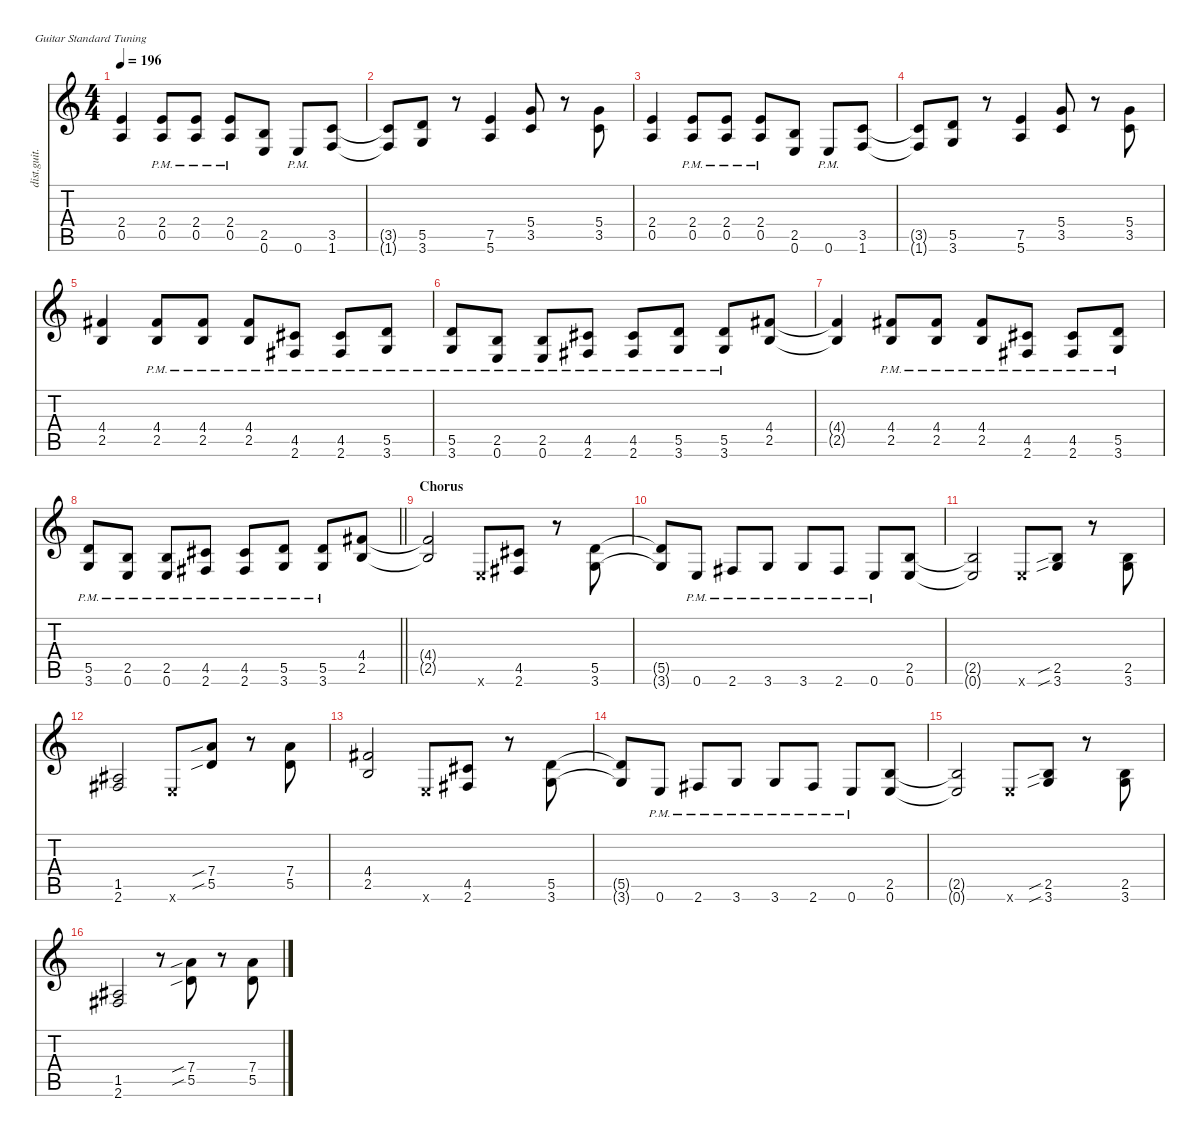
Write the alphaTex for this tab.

\defaultSystemsLayout 4
\hideDynamics
\bracketExtendMode nobrackets
\track ("Friedman" "dist.guit.") {instrument distortionguitar}
\staff {score tabs}
\tuning (E4 B3 G3 D3 A2 E2)
\ts (4 4)
\tempo 196
\clef g2
\ks c
(2.4{t} 0.5{t}).4{dy f beam Up} (2.4{pm} 0.5{pm}).8{beam Up} (2.4{pm} 0.5{pm}).8{beam Up} (2.4{pm} 0.5{pm}).8{beam Up} (2.5 0.6).8{beam Up} 0.6{pm}.8{beam Up} (3.5 1.6).8{beam Up} |
(3.5{t} 1.6{t}).8{beam Up} (5.5 3.6).8{beam Up} r.8{beam Down} (7.5 5.6).4{beam Up} (5.4 3.5).8{beam Up} r.8{beam Down} (5.4 3.5).8{beam Up} |
(2.4 0.5).4{beam Up} (2.4{pm} 0.5{pm}).8{beam Up} (2.4{pm} 0.5{pm}).8{beam Up} (2.4{pm} 0.5{pm}).8{beam Up} (2.5 0.6).8{beam Up} 0.6{pm}.8{beam Up} (3.5 1.6).8{beam Up} |
(3.5{t} 1.6{t}).8{beam Up} (5.5 3.6).8{beam Up} r.8{beam Down} (7.5 5.6).4{beam Up} (5.4 3.5).8{beam Up} r.8{beam Down} (5.4 3.5).8{beam Up} |
(4.4{acc #} 2.5).4{beam Up} (4.4{pm acc #} 2.5{pm}).8{beam Up} (4.4{pm acc #} 2.5{pm}).8{beam Up} (4.4{pm acc #} 2.5{pm}).8{beam Up} (4.5{pm acc #} 2.6{pm acc #}).8{beam Up} (4.5{pm acc #} 2.6{pm acc #}).8{beam Up} (5.5{pm} 3.6{pm}).8{beam Up} |
(5.5{pm} 3.6{pm}).8{beam Up} (2.5{pm} 0.6{pm}).8{beam Up} (2.5{pm} 0.6{pm}).8{beam Up} (4.5{pm acc #} 2.6{pm acc #}).8{beam Up} (4.5{pm acc #} 2.6{pm acc #}).8{beam Up} (5.5{pm} 3.6{pm}).8{beam Up} (5.5{pm} 3.6{pm}).8{beam Up} (4.4{acc #} 2.5).8{beam Up} |
(4.4{t acc #} 2.5{t}).4{beam Up} (4.4{pm acc #} 2.5{pm}).8{beam Up} (4.4{pm acc #} 2.5{pm}).8{beam Up} (4.4{pm acc #} 2.5{pm}).8{beam Up} (4.5{pm acc #} 2.6{pm acc #}).8{beam Up} (4.5{pm acc #} 2.6{pm acc #}).8{beam Up} (5.5{pm} 3.6{pm}).8{beam Up} |
\barLineRight lightlight
(5.5{pm} 3.6{pm}).8{beam Up} (2.5{pm} 0.6{pm}).8{beam Up} (2.5{pm} 0.6{pm}).8{beam Up} (4.5{pm acc #} 2.6{pm acc #}).8{beam Up} (4.5{pm acc #} 2.6{pm acc #}).8{beam Up} (5.5{pm} 3.6{pm}).8{beam Up} (5.5{pm} 3.6{pm}).8{beam Up} (4.4{acc #} 2.5).8{beam Up} |
\section ("" "Chorus")
(4.4{t acc #} 2.5{t}).2{beam Up} 0.6{x}.8{beam Up} (4.5{acc #} 2.6{acc #}).8{beam Up} r.8{beam Down} (5.5 3.6).8{beam Up} |
(5.5{t} 3.6{t}).8{beam Up} 0.6{pm}.8{beam Up} 2.6{pm acc #}.8{beam Up} 3.6{pm}.8{beam Up} 3.6{pm}.8{beam Up} 2.6{pm acc #}.8{beam Up} 0.6{pm}.8{beam Up} (2.5 0.6).8{beam Up} |
(2.5{t} 0.6{t}).2{beam Up} 0.6{x}.8{beam Up} (2.5{sib} 3.6{sib}).8{beam Up} r.8{beam Down} (2.5 3.6).8{beam Up} |
(1.5{acc #} 2.6{acc #}).2{beam Up} 0.6{x}.8{beam Up} (7.4{sib} 5.5{sib}).8{beam Up} r.8{beam Down} (7.4 5.5).8{beam Up} |
(4.4{acc #} 2.5).2{beam Up} 0.6{x}.8{beam Up} (4.5{acc #} 2.6{acc #}).8{beam Up} r.8{beam Down} (5.5 3.6).8{beam Up} |
(5.5{t} 3.6{t}).8{beam Up} 0.6{pm}.8{beam Up} 2.6{pm acc #}.8{beam Up} 3.6{pm}.8{beam Up} 3.6{pm}.8{beam Up} 2.6{pm acc #}.8{beam Up} 0.6{pm}.8{beam Up} (2.5 0.6).8{beam Up} |
(2.5{t} 0.6{t}).2{beam Up} 0.6{x}.8{beam Up} (2.5{sib} 3.6{sib}).8{beam Up} r.8{beam Down} (2.5 3.6).8{beam Up} |
(1.5{acc #} 2.6{acc #}).2{beam Up} r.8{beam Down} (7.4{sib} 5.5{sib}).8{beam Up} r.8{beam Down} (7.4 5.5).8{beam Up}
